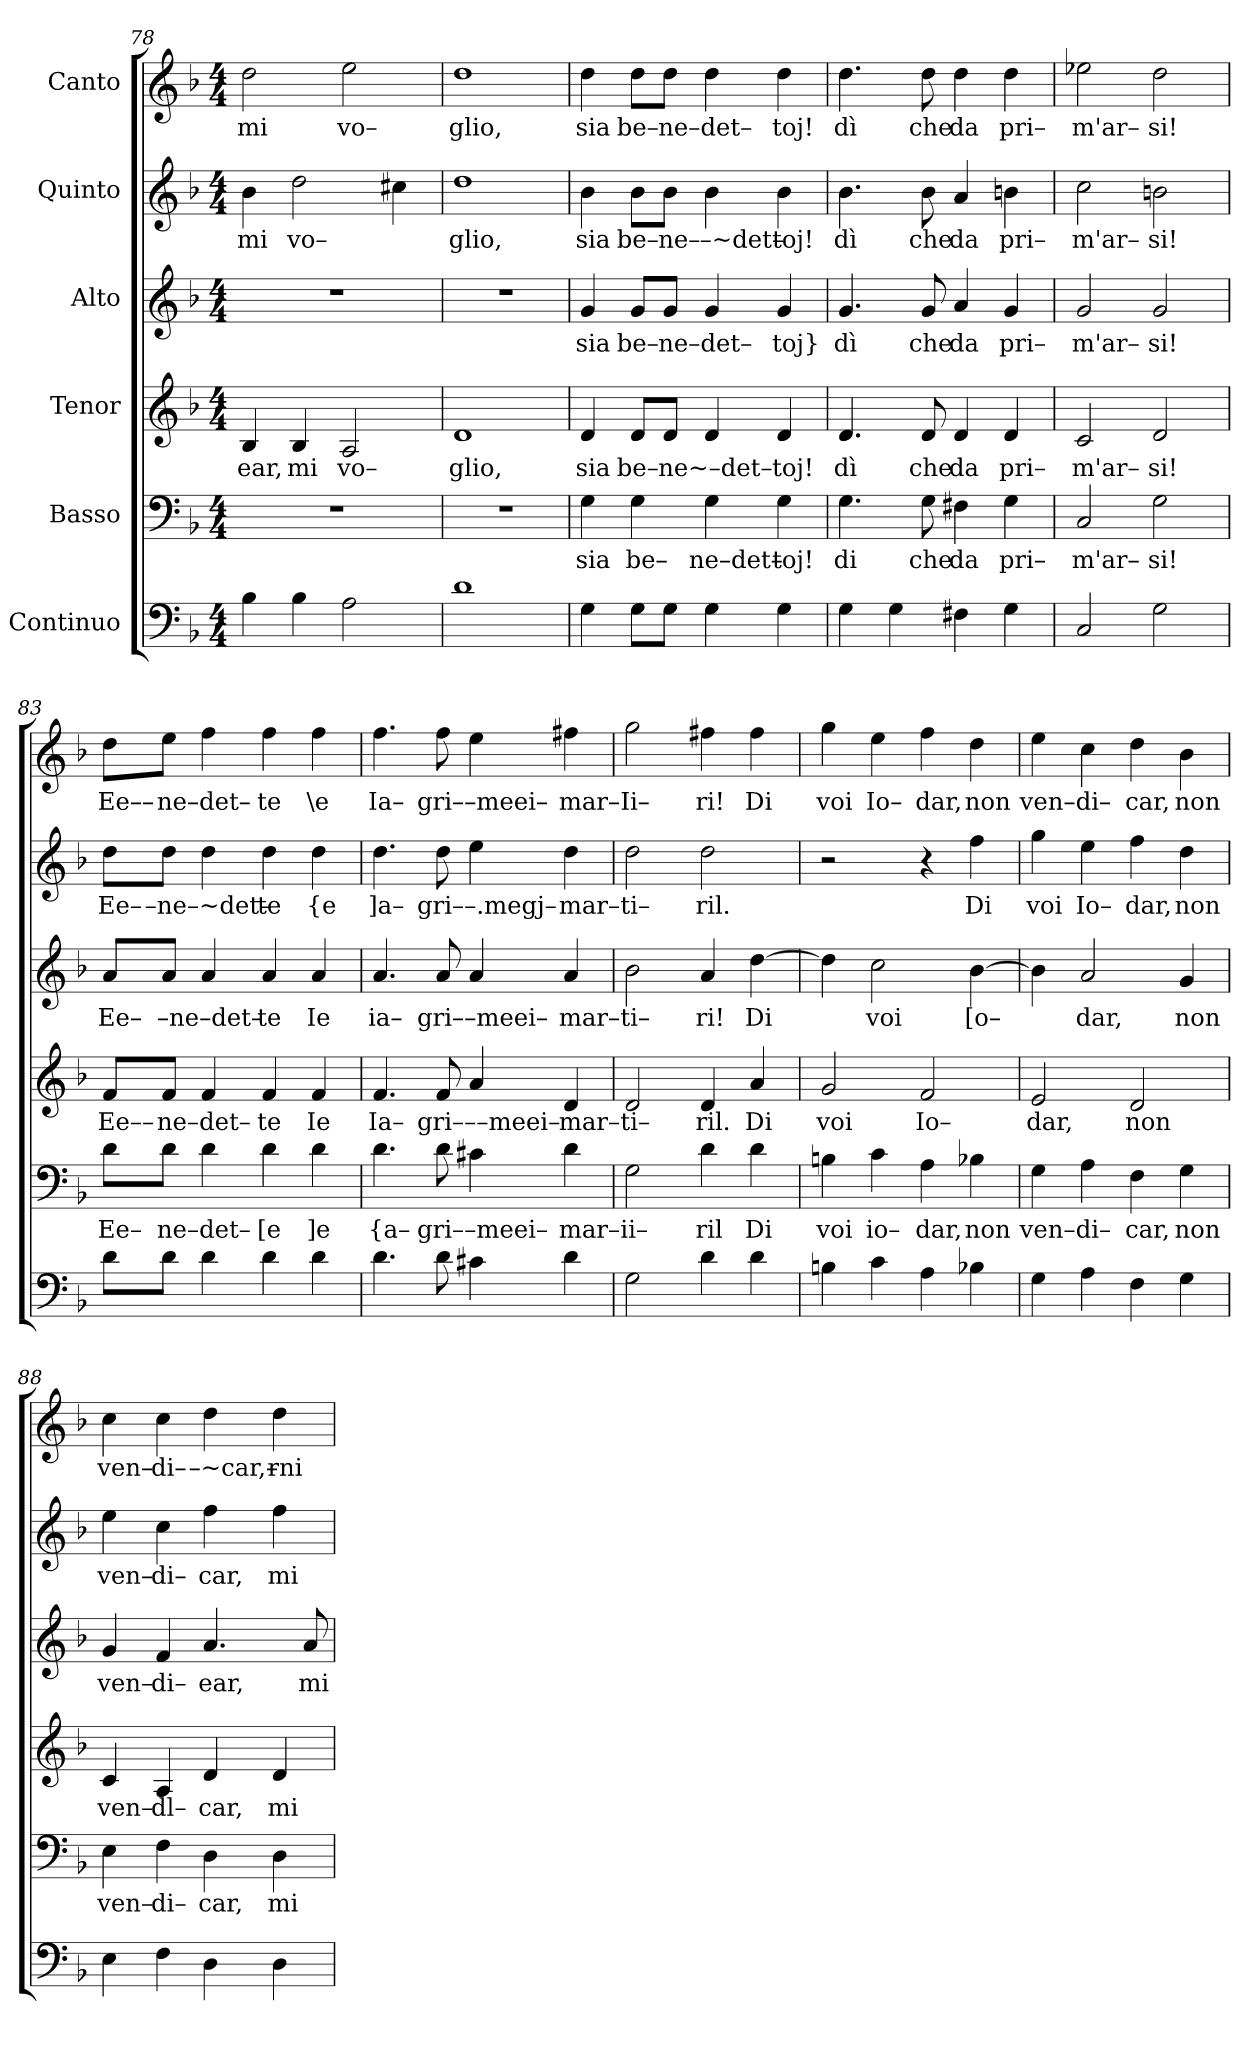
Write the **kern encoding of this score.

**kern	**kern	**text	**kern	**text	**kern	**text	**kern	**text	**kern	**text
*part6	*part5	*part5	*part4	*part4	*part3	*part3	*part2	*part2	*part1	*part1
*staff6	*staff5	*staff5	*staff4	*staff4	*staff3	*staff3	*staff2	*staff2	*staff1	*staff1
*I"Continuo	*I"Basso	*	*I"Tenor	*	*I"Alto	*	*I"Quinto	*	*I"Canto	*
*clefF4	*clefF4	*	*clefG2	*	*clefG2	*	*clefG2	*	*clefG2	*
*k[b-]	*k[b-]	*	*k[b-]	*	*k[b-]	*	*k[b-]	*	*k[b-]	*
*F:	*F:	*	*F:	*	*F:	*	*F:	*	*F:	*
*M4/4	*M4/4	*	*M4/4	*	*M4/4	*	*M4/4	*	*M4/4	*
=78	=78	=78	=78	=78	=78	=78	=78	=78	=78	=78
!	!	!	!	!LO:LY:b	!	!	!	!LO:LY:b	!	!LO:LY:b
4B-\	1r	.	4B-/	ear,	1r	.	4b-\	mi	2dd\	mi
!	!	!	!	!LO:LY:b	!	!	!	!LO:LY:b	!	!
4B-\	.	.	4B-/	mi	.	.	2dd\	vo–	.	.
!	!	!	!	!LO:LY:b	!	!	!	!	!	!LO:LY:b
2A\	.	.	2A/	vo–	.	.	.	.	2ee\	vo–
.	.	.	.	.	.	.	4cc#X\	.	.	.
=79	=79	=79	=79	=79	=79	=79	=79	=79	=79	=79
!	!	!	!	!LO:LY:b	!	!	!	!LO:LY:b	!	!LO:LY:b
1d	1r	.	1d	glio,	1r	.	1dd	glio,	1dd	glio,
=80	=80	=80	=80	=80	=80	=80	=80	=80	=80	=80
!	!	!LO:LY:b	!	!LO:LY:b	!	!LO:LY:b	!	!LO:LY:b	!	!LO:LY:b
4G\	4G\	sia	4d/	sia	4g/	sia	4b-\	sia	4dd\	sia
!	!	!LO:LY:b	!	!LO:LY:b	!	!LO:LY:b	!	!LO:LY:b	!	!LO:LY:b
8G\L	4G\	be–	8d/L	be–	8g/L	be–	8b-\L	be–	8dd\L	be–
!	!	!	!	!LO:LY:b	!	!LO:LY:b	!	!LO:LY:b	!	!LO:LY:b
8G\J	.	.	8d/J	ne~–det–	8g/J	ne–det–	8b-\J	ne–	8dd\J	ne–det–
!	!	!LO:LY:b	!	!	!	!	!	!LO:LY:b	!	!
4G\	4G\	ne–det–	4d/	.	4g/	.	4b-\	–~det–	4dd\	.
!	!	!LO:LY:b	!	!LO:LY:b	!	!LO:LY:b	!	!LO:LY:b	!	!LO:LY:b
4G\	4G\	toj!	4d/	toj!	4g/	toj}	4b-\	toj!	4dd\	toj!
=81	=81	=81	=81	=81	=81	=81	=81	=81	=81	=81
!	!	!LO:LY:b	!	!LO:LY:b	!	!LO:LY:b	!	!LO:LY:b	!	!LO:LY:b
4G\	4.G\	di	4.d/	dì	4.g/	dì	4.b-\	dì	4.dd\	dì
4G\	.	.	.	.	.	.	.	.	.	.
!	!	!LO:LY:b	!	!LO:LY:b	!	!LO:LY:b	!	!LO:LY:b	!	!LO:LY:b
.	8G\	che	8d/	che	8g/	che	8b-\	che	8dd\	che
!	!	!LO:LY:b	!	!LO:LY:b	!	!LO:LY:b	!	!LO:LY:b	!	!LO:LY:b
4F#X\	4F#X\	da	4d/	da	4a/	da	4a/	da	4dd\	da
!	!	!LO:LY:b	!	!LO:LY:b	!	!LO:LY:b	!	!LO:LY:b	!	!LO:LY:b
4G\	4G\	pri–	4d/	pri–	4g/	pri–	4bn\	pri–	4dd\	pri–
=82	=82	=82	=82	=82	=82	=82	=82	=82	=82	=82
!	!	!LO:LY:b	!	!LO:LY:b	!	!LO:LY:b	!	!LO:LY:b	!	!LO:LY:b
2C/	2C/	m'ar–	2c/	m'ar–	2g/	m'ar–	2cc\	m'ar–	2ee-X\	m'ar–
!	!	!LO:LY:b	!	!LO:LY:b	!	!LO:LY:b	!	!LO:LY:b	!	!LO:LY:b
2G\	2G\	si!	2d/	si!	2g/	si!	2bn\	si!	2dd\	si!
=83	=83	=83	=83	=83	=83	=83	=83	=83	=83	=83
!	!	!LO:LY:b	!	!LO:LY:b	!	!LO:LY:b	!	!LO:LY:b	!	!LO:LY:b
8d\L	8d\L	Ee–	8f/L	Ee––	8a/L	Ee–	8dd\L	Ee–	8dd\L	Ee––
!	!	!LO:LY:b	!	!LO:LY:b	!	!LO:LY:b	!	!LO:LY:b	!	!LO:LY:b
8d\J	8d\J	ne–det–	8f/J	ne–det–	8a/J	–ne–det–	8dd\J	–ne–~det–	8ee\J	ne–det–
4d\	4d\	.	4f/	.	4a/	.	4dd\	.	4ff\	.
!	!	!LO:LY:b	!	!LO:LY:b	!	!LO:LY:b	!	!LO:LY:b	!	!LO:LY:b
4d\	4d\	[e	4f/	te	4a/	te	4dd\	te	4ff\	te
!	!	!LO:LY:b	!	!LO:LY:b	!	!LO:LY:b	!	!LO:LY:b	!	!LO:LY:b
4d\	4d\	]e	4f/	Ie	4a/	Ie	4dd\	{e	4ff\	\e
=84	=84	=84	=84	=84	=84	=84	=84	=84	=84	=84
!	!	!LO:LY:b	!	!LO:LY:b	!	!LO:LY:b	!	!LO:LY:b	!	!LO:LY:b
4.d\	4.d\	{a–	4.f/	Ia–	4.a/	ia–	4.dd\	]a–	4.ff\	Ia–
!	!	!LO:LY:b	!	!LO:LY:b	!	!LO:LY:b	!	!LO:LY:b	!	!LO:LY:b
8d\	8d\	gri–	8f/	gri–	8a/	gri–	8dd\	gri–	8ff\	gri–
!	!	!LO:LY:b	!	!LO:LY:b	!	!LO:LY:b	!	!LO:LY:b	!	!LO:LY:b
4c#X\	4c#X\	–meei–	4a/	––meei–	4a/	–meei–	4ee\	–.megj–	4ee\	–meei–
!	!	!LO:LY:b	!	!LO:LY:b	!	!LO:LY:b	!	!LO:LY:b	!	!LO:LY:b
4d\	4d\	mar–	4d/	mar–	4a/	mar–	4dd\	mar–	4ff#X\	mar–
=85	=85	=85	=85	=85	=85	=85	=85	=85	=85	=85
!	!	!LO:LY:b	!	!LO:LY:b	!	!LO:LY:b	!	!LO:LY:b	!	!LO:LY:b
2G\	2G\	ii–	2d/	ti–	2b-\	ti–	2dd\	ti–	2gg\	Ii–
!	!	!LO:LY:b	!	!LO:LY:b	!	!LO:LY:b	!	!LO:LY:b	!	!LO:LY:b
4d\	4d\	ril	4d/	ril.	4a/	ri!	2dd\	ril.	4ff#X\	ri!
!	!	!LO:LY:b	!	!LO:LY:b	!	!LO:LY:b	!	!	!	!LO:LY:b
4d\	4d\	Di	4a/	Di	[4dd\	Di	.	.	4ff#\	Di
=86	=86	=86	=86	=86	=86	=86	=86	=86	=86	=86
!	!	!LO:LY:b	!	!LO:LY:b	!	!	!	!	!	!LO:LY:b
4Bn\	4Bn\	voi	2g/	voi	4dd\]	.	2r	.	4gg\	voi
!	!	!LO:LY:b	!	!	!	!LO:LY:b	!	!	!	!LO:LY:b
4c\	4c\	io–	.	.	2cc\	voi	.	.	4ee\	Io–
!	!	!LO:LY:b	!	!LO:LY:b	!	!	!	!	!	!LO:LY:b
4A\	4A\	dar,	2f/	Io–	.	.	4r	.	4ff\	dar,
!	!	!LO:LY:b	!	!	!	!LO:LY:b	!	!LO:LY:b	!	!LO:LY:b
4B-X\	4B-X\	non	.	.	[4b-\	[o–	4ff\	Di	4dd\	non
=87	=87	=87	=87	=87	=87	=87	=87	=87	=87	=87
!	!	!LO:LY:b	!	!LO:LY:b	!	!	!	!LO:LY:b	!	!LO:LY:b
4G\	4G\	ven–	2e/	dar,	4b-\]	.	4gg\	voi	4ee\	ven–
!	!	!LO:LY:b	!	!	!	!LO:LY:b	!	!LO:LY:b	!	!LO:LY:b
4A\	4A\	di–	.	.	2a/	dar,	4ee\	Io–	4cc\	di–
!	!	!LO:LY:b	!	!LO:LY:b	!	!	!	!LO:LY:b	!	!LO:LY:b
4F\	4F\	car,	2d/	non	.	.	4ff\	dar,	4dd\	car,
!	!	!LO:LY:b	!	!	!	!LO:LY:b	!	!LO:LY:b	!	!LO:LY:b
4G\	4G\	non	.	.	4g/	non	4dd\	non	4b-\	non
=88	=88	=88	=88	=88	=88	=88	=88	=88	=88	=88
!	!	!LO:LY:b	!	!LO:LY:b	!	!LO:LY:b	!	!LO:LY:b	!	!LO:LY:b
4E\	4E\	ven–	4c/	ven–	4g/	ven–	4ee\	ven–	4cc\	ven–
!	!	!LO:LY:b	!	!LO:LY:b	!	!LO:LY:b	!	!LO:LY:b	!	!LO:LY:b
4F\	4F\	di–	4A/	dl–	4f/	di–	4cc\	di–	4cc\	di–
!	!	!LO:LY:b	!	!LO:LY:b	!	!LO:LY:b	!	!LO:LY:b	!	!LO:LY:b
4D\	4D\	car,	4d/	car,	4.a/	ear,	4ff\	car,	4dd\	–~car,–
!	!	!LO:LY:b	!	!LO:LY:b	!	!	!	!LO:LY:b	!	!LO:LY:b
4D\	4D\	mi	4d/	mi	.	.	4ff\	mi	4dd\	rni
!	!	!	!	!	!	!LO:LY:b	!	!	!	!
.	.	.	.	.	8a/	mi	.	.	.	.
=	=	=	=	=	=	=	=	=	=	=
*-	*-	*-	*-	*-	*-	*-	*-	*-	*-	*-
